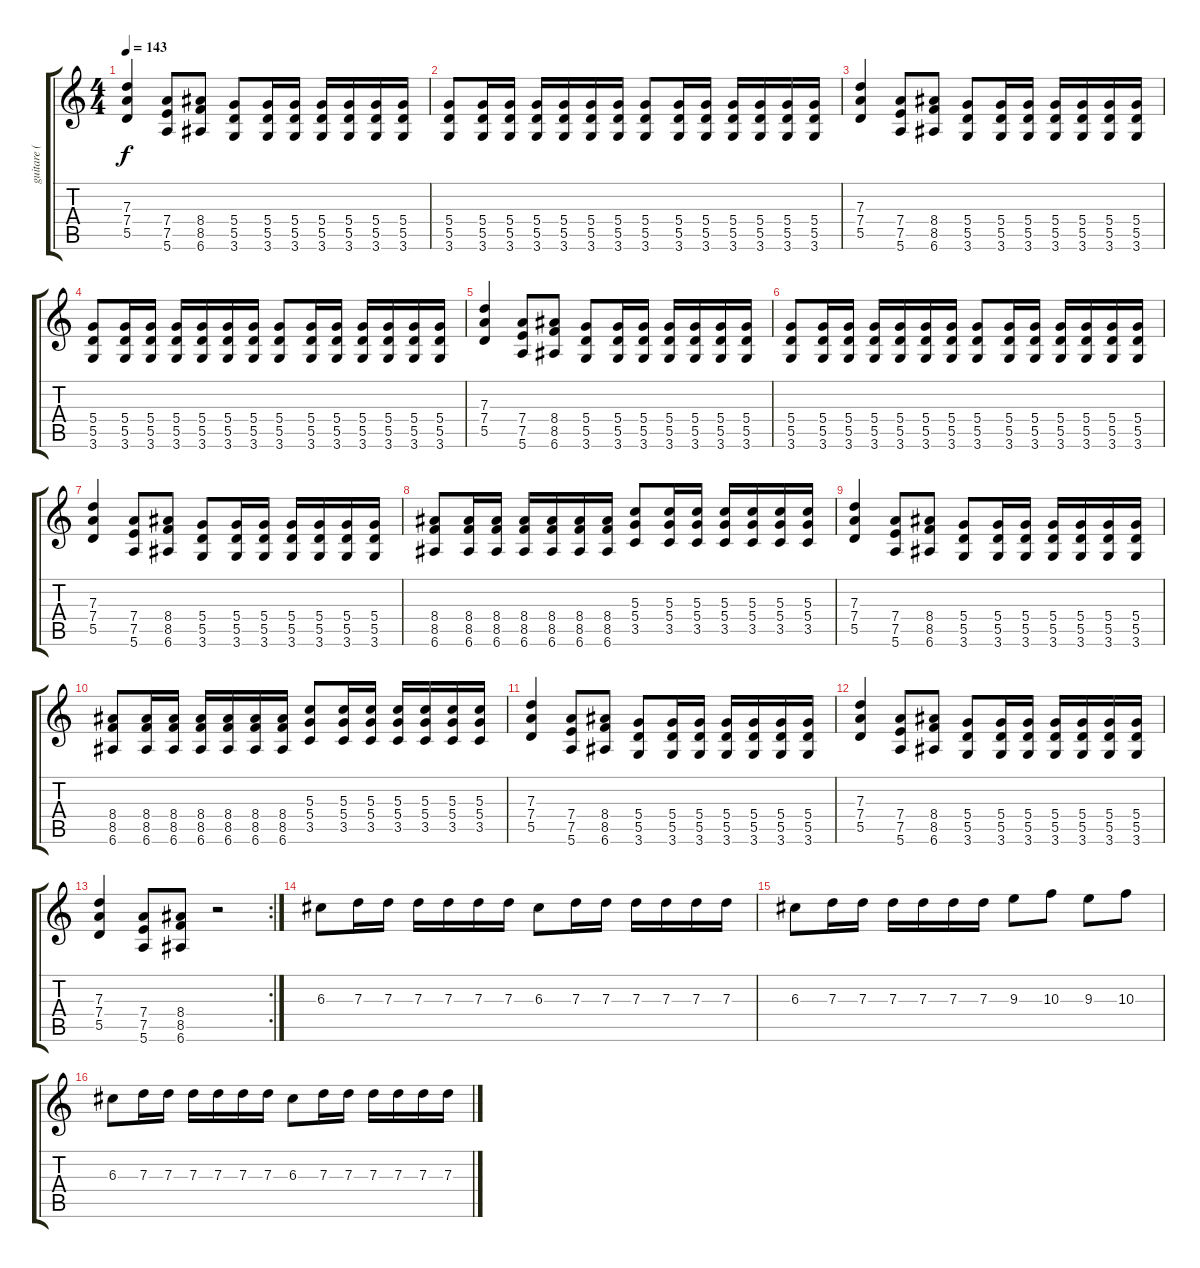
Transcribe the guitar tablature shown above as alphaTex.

\track ("guitare ( Brian ) " "guitare ( ") {instrument distortionguitar}
\staff {score tabs}
\tuning (E4 B3 G3 D3 A2 E2) {hide}
\ts (4 4)
\tempo 143
\clef g2
\ks c
(7.3 7.4 5.5).4{dy f} (7.4 7.5 5.6).8 (8.4 8.5 6.6).8 (5.4 5.5 3.6).8 (5.4 5.5 3.6).16 (5.4 5.5 3.6).16 (5.4 5.5 3.6).16 (5.4 5.5 3.6).16 (5.4 5.5 3.6).16 (5.4 5.5 3.6).16 |
(5.4 5.5 3.6).8 (5.4 5.5 3.6).16 (5.4 5.5 3.6).16 (5.4 5.5 3.6).16 (5.4 5.5 3.6).16 (5.4 5.5 3.6).16 (5.4 5.5 3.6).16 (5.4 5.5 3.6).8 (5.4 5.5 3.6).16 (5.4 5.5 3.6).16 (5.4 5.5 3.6).16 (5.4 5.5 3.6).16 (5.4 5.5 3.6).16 (5.4 5.5 3.6).16 |
(7.3 7.4 5.5).4 (7.4 7.5 5.6).8 (8.4 8.5 6.6).8 (5.4 5.5 3.6).8 (5.4 5.5 3.6).16 (5.4 5.5 3.6).16 (5.4 5.5 3.6).16 (5.4 5.5 3.6).16 (5.4 5.5 3.6).16 (5.4 5.5 3.6).16 |
(5.4 5.5 3.6).8 (5.4 5.5 3.6).16 (5.4 5.5 3.6).16 (5.4 5.5 3.6).16 (5.4 5.5 3.6).16 (5.4 5.5 3.6).16 (5.4 5.5 3.6).16 (5.4 5.5 3.6).8 (5.4 5.5 3.6).16 (5.4 5.5 3.6).16 (5.4 5.5 3.6).16 (5.4 5.5 3.6).16 (5.4 5.5 3.6).16 (5.4 5.5 3.6).16 |
(7.3 7.4 5.5).4 (7.4 7.5 5.6).8 (8.4 8.5 6.6).8 (5.4 5.5 3.6).8 (5.4 5.5 3.6).16 (5.4 5.5 3.6).16 (5.4 5.5 3.6).16 (5.4 5.5 3.6).16 (5.4 5.5 3.6).16 (5.4 5.5 3.6).16 |
(5.4 5.5 3.6).8 (5.4 5.5 3.6).16 (5.4 5.5 3.6).16 (5.4 5.5 3.6).16 (5.4 5.5 3.6).16 (5.4 5.5 3.6).16 (5.4 5.5 3.6).16 (5.4 5.5 3.6).8 (5.4 5.5 3.6).16 (5.4 5.5 3.6).16 (5.4 5.5 3.6).16 (5.4 5.5 3.6).16 (5.4 5.5 3.6).16 (5.4 5.5 3.6).16 |
(7.3 7.4 5.5).4 (7.4 7.5 5.6).8 (8.4 8.5 6.6).8 (5.4 5.5 3.6).8 (5.4 5.5 3.6).16 (5.4 5.5 3.6).16 (5.4 5.5 3.6).16 (5.4 5.5 3.6).16 (5.4 5.5 3.6).16 (5.4 5.5 3.6).16 |
(8.4 8.5 6.6).8 (8.4 8.5 6.6).16 (8.4 8.5 6.6).16 (8.4 8.5 6.6).16 (8.4 8.5 6.6).16 (8.4 8.5 6.6).16 (8.4 8.5 6.6).16 (5.3 5.4 3.5).8 (5.3 5.4 3.5).16 (5.3 5.4 3.5).16 (5.3 5.4 3.5).16 (5.3 5.4 3.5).16 (5.3 5.4 3.5).16 (5.3 5.4 3.5).16 |
(7.3 7.4 5.5).4 (7.4 7.5 5.6).8 (8.4 8.5 6.6).8 (5.4 5.5 3.6).8 (5.4 5.5 3.6).16 (5.4 5.5 3.6).16 (5.4 5.5 3.6).16 (5.4 5.5 3.6).16 (5.4 5.5 3.6).16 (5.4 5.5 3.6).16 |
(8.4 8.5 6.6).8 (8.4 8.5 6.6).16 (8.4 8.5 6.6).16 (8.4 8.5 6.6).16 (8.4 8.5 6.6).16 (8.4 8.5 6.6).16 (8.4 8.5 6.6).16 (5.3 5.4 3.5).8 (5.3 5.4 3.5).16 (5.3 5.4 3.5).16 (5.3 5.4 3.5).16 (5.3 5.4 3.5).16 (5.3 5.4 3.5).16 (5.3 5.4 3.5).16 |
(7.3 7.4 5.5).4 (7.4 7.5 5.6).8 (8.4 8.5 6.6).8 (5.4 5.5 3.6).8 (5.4 5.5 3.6).16 (5.4 5.5 3.6).16 (5.4 5.5 3.6).16 (5.4 5.5 3.6).16 (5.4 5.5 3.6).16 (5.4 5.5 3.6).16 |
(7.3 7.4 5.5).4 (7.4 7.5 5.6).8 (8.4 8.5 6.6).8 (5.4 5.5 3.6).8 (5.4 5.5 3.6).16 (5.4 5.5 3.6).16 (5.4 5.5 3.6).16 (5.4 5.5 3.6).16 (5.4 5.5 3.6).16 (5.4 5.5 3.6).16 |
\rc 2
(7.3 7.4 5.5).4 (7.4 7.5 5.6).8 (8.4 8.5 6.6).8 r.2 |
6.3.8{volume 16} 7.3.16 7.3.16 7.3.16 7.3.16 7.3.16 7.3.16 6.3.8 7.3.16 7.3.16 7.3.16 7.3.16 7.3.16 7.3.16 |
6.3.8 7.3.16 7.3.16 7.3.16 7.3.16 7.3.16 7.3.16 9.3.8 10.3.8 9.3.8 10.3.8 |
6.3.8 7.3.16 7.3.16 7.3.16 7.3.16 7.3.16 7.3.16 6.3.8 7.3.16 7.3.16 7.3.16 7.3.16 7.3.16 7.3.16
